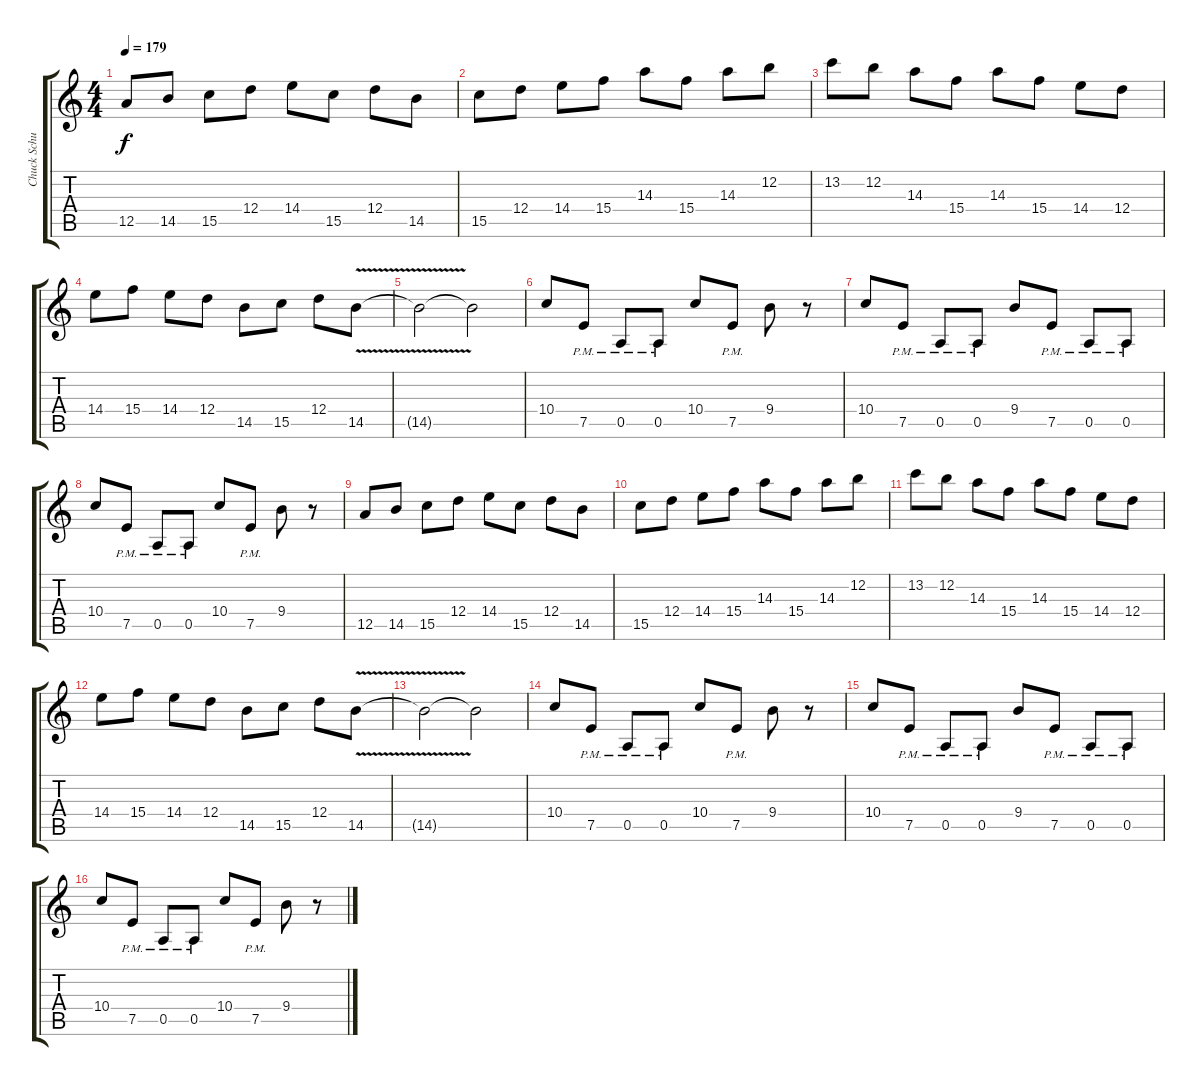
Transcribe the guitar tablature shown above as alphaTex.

\track ("Chuck Schuldiner" "Chuck Schu") {instrument overdrivenguitar}
\staff {score tabs}
\tuning (E4 B3 G3 D3 A2 E2) {hide}
\ts (4 4)
\tempo 179
\clef g2
\ks c
12.5.8{dy f} 14.5.8 15.5.8 12.4.8 14.4.8 15.5.8 12.4.8 14.5.8 |
15.5.8 12.4.8 14.4.8 15.4.8 14.3.8 15.4.8 14.3.8 12.2.8 |
13.2.8 12.2.8 14.3.8 15.4.8 14.3.8 15.4.8 14.4.8 12.4.8 |
14.4.8 15.4.8 14.4.8 12.4.8 14.5.8 15.5.8 12.4.8 14.5{v}.8 |
14.5{t}.2 14.5{t}.2 |
10.4.8 7.5{pm}.8 0.5{pm}.8 0.5{pm}.8 10.4.8 7.5{pm}.8 9.4.8 r.8 |
10.4.8 7.5{pm}.8 0.5{pm}.8 0.5{pm}.8 9.4.8 7.5{pm}.8 0.5{pm}.8 0.5{pm}.8 |
10.4.8 7.5{pm}.8 0.5{pm}.8 0.5{pm}.8 10.4.8 7.5{pm}.8 9.4.8 r.8 |
12.5.8 14.5.8 15.5.8 12.4.8 14.4.8 15.5.8 12.4.8 14.5.8 |
15.5.8 12.4.8 14.4.8 15.4.8 14.3.8 15.4.8 14.3.8 12.2.8 |
13.2.8 12.2.8 14.3.8 15.4.8 14.3.8 15.4.8 14.4.8 12.4.8 |
14.4.8 15.4.8 14.4.8 12.4.8 14.5.8 15.5.8 12.4.8 14.5{v}.8 |
14.5{t}.2 14.5{t}.2 |
10.4.8 7.5{pm}.8 0.5{pm}.8 0.5{pm}.8 10.4.8 7.5{pm}.8 9.4.8 r.8 |
10.4.8 7.5{pm}.8 0.5{pm}.8 0.5{pm}.8 9.4.8 7.5{pm}.8 0.5{pm}.8 0.5{pm}.8 |
10.4.8 7.5{pm}.8 0.5{pm}.8 0.5{pm}.8 10.4.8 7.5{pm}.8 9.4.8 r.8
